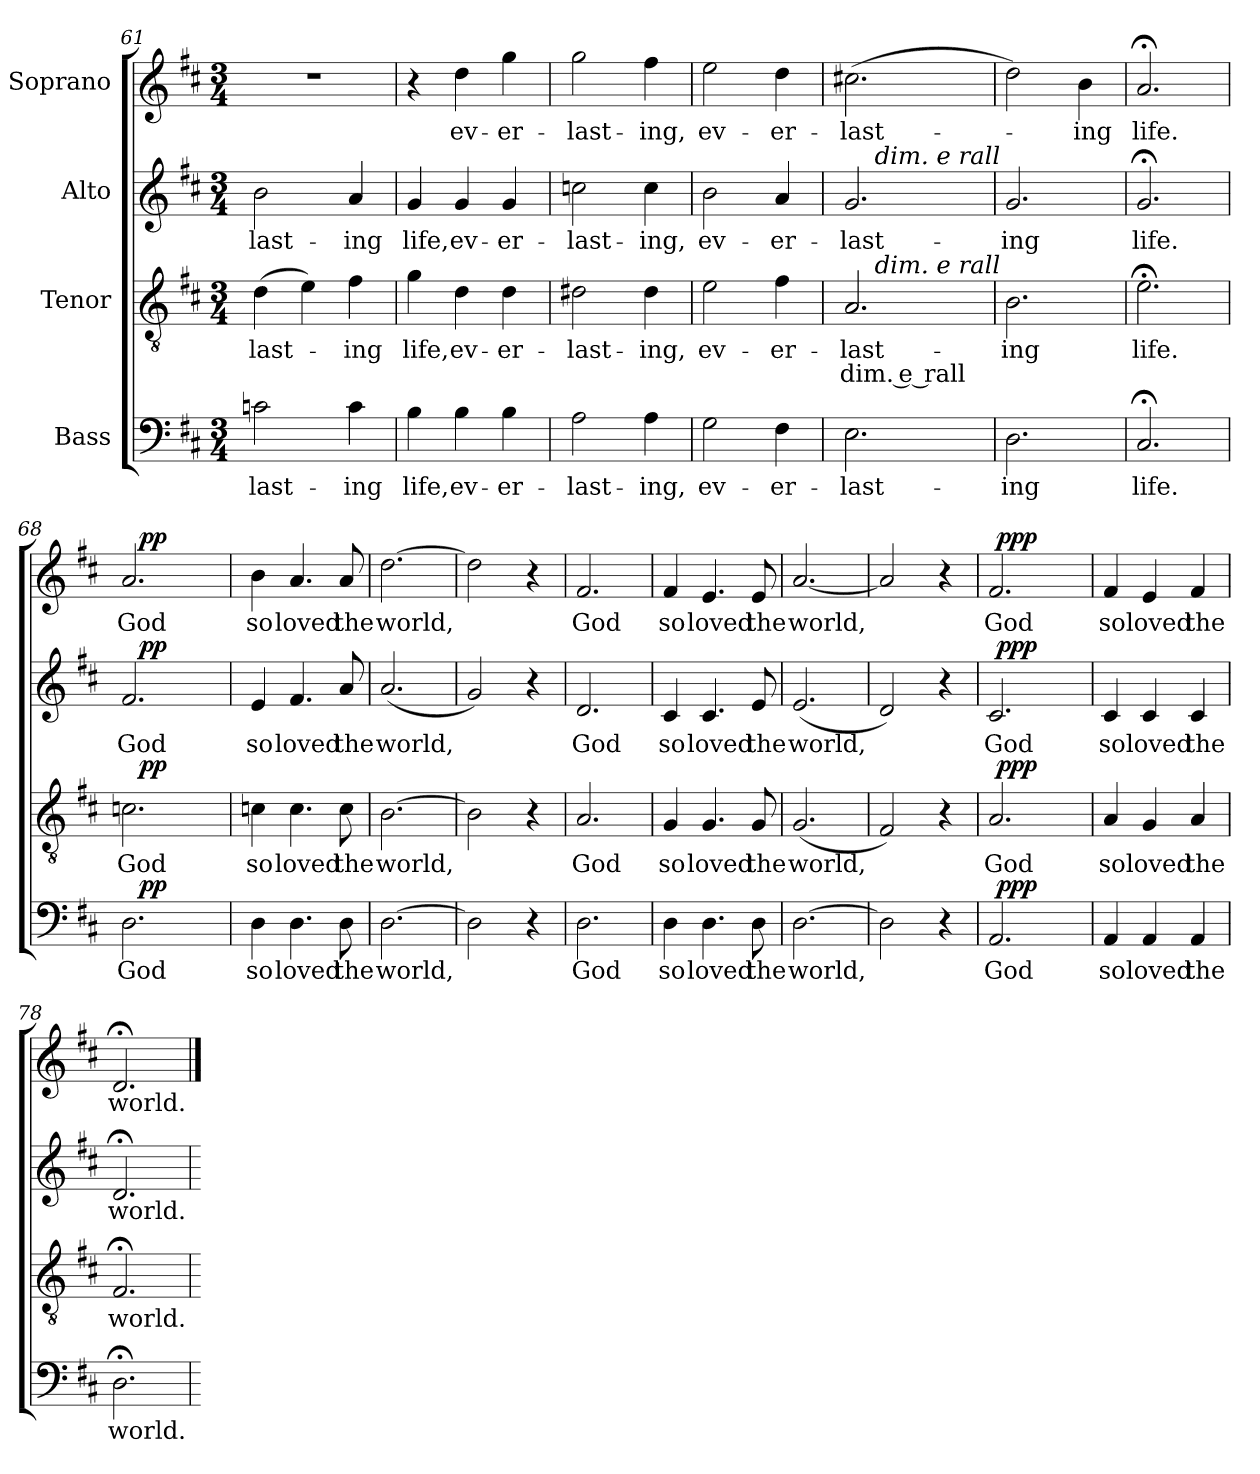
**kern	**text	**dynam	**kern	**text	**text	**dynam	**kern	**text	**dynam	**kern	**text	**dynam
*part4	*part4	*part4	*part3	*part3	*part3	*part3	*part2	*part2	*part2	*part1	*part1	*part1
*staff4	*staff4	*staff4	*staff3	*staff3	*staff3	*staff3	*staff2	*staff2	*staff2	*staff1	*staff1	*staff1
*I"Bass	*	*	*I"Tenor	*	*	*	*I"Alto	*	*	*I"Soprano	*	*
!!LO:PB:g=z
*clefF4	*	*	*clefGv2	*	*	*	*clefG2	*	*	*clefG2	*	*
*k[f#c#]	*	*	*k[f#c#]	*	*	*	*k[f#c#]	*	*	*k[f#c#]	*	*
*D:	*	*	*D:	*	*	*	*D:	*	*	*D:	*	*
*M3/4	*	*	*M3/4	*	*	*	*M3/4	*	*	*M3/4	*	*
=61	=61	=61	=61	=61	=61	=61	=61	=61	=61	=61	=61	=61
!	!LO:LY:b:cj	!	!	!LO:LY:b:cj	!	!	!	!LO:LY:b:cj	!	!LO:N:vis=1	!	!
2cn\	-last-	.	(>4d\	-last-	.	.	2b\	-last-	.	2.r	.	.
.	.	.	4e\)	.	.	.	.	.	.	.	.	.
!	!LO:LY:b:cj	!	!	!LO:LY:b:cj	!	!	!	!LO:LY:b:cj	!	!	!	!
4c\	-ing	.	4f#\	-ing	.	.	4a/	-ing	.	.	.	.
=62	=62	=62	=62	=62	=62	=62	=62	=62	=62	=62	=62	=62
!	!LO:LY:b:cj	!	!	!LO:LY:b:cj	!	!	!	!LO:LY:b:cj	!	!	!	!
4B\	life,	.	4g\	life,	.	.	4g/	life,	.	4r	.	.
!	!LO:LY:b:cj	!	!	!LO:LY:b:cj	!	!	!	!LO:LY:b:cj	!	!	!LO:LY:b:cj	!
4B\	ev-	.	4d\	ev-	.	.	4g/	ev-	.	4dd\	ev-	.
!	!LO:LY:b:cj	!	!	!LO:LY:b:cj	!	!	!	!LO:LY:b:cj	!	!	!LO:LY:b:cj	!
4B\	-er-	.	4d\	-er-	.	.	4g/	-er-	.	4gg\	-er-	.
=63	=63	=63	=63	=63	=63	=63	=63	=63	=63	=63	=63	=63
!	!LO:LY:b:cj	!	!	!LO:LY:b:cj	!	!	!	!LO:LY:b:cj	!	!	!LO:LY:b:cj	!
2A\	-last-	.	2d#X\	-last-	.	.	2ccn\	-last-	.	2gg\	-last-	.
!	!LO:LY:b:cj	!	!	!LO:LY:b:cj	!	!	!	!LO:LY:b:cj	!	!	!LO:LY:b:cj	!
4A\	-ing,	.	4d#\	-ing,	.	.	4cc\	-ing,	.	4ff#\	-ing,	.
=64	=64	=64	=64	=64	=64	=64	=64	=64	=64	=64	=64	=64
!	!LO:LY:b:cj	!	!	!LO:LY:b:cj	!	!	!	!LO:LY:b:cj	!	!	!LO:LY:b:cj	!
2G\	ev-	.	2e\	ev-	.	.	2b\	ev-	.	2ee\	ev-	.
!	!LO:LY:b:cj	!	!	!LO:LY:b:cj	!	!	!	!LO:LY:b:cj	!	!	!LO:LY:b:cj	!
4F#\	-er-	.	4f#\	-er-	.	.	4a/	-er-	.	4dd\	-er-	.
=65	=65	=65	=65	=65	=65	=65	=65	=65	=65	=65	=65	=65
!	!LO:LY:b:cj	!	!	!LO:LY:b:cj	!LO:LY:b:cj	!	!	!LO:LY:b:cj	!	!	!LO:LY:b	!
*	*	*	*^	*	*	*	*^	*	*	*	*	*
2.E\	-last-	.	2.A/	16ryy	-last-	-dim. e rall	.	2.g/	16ryy	-last-	.	(>2.cc#X\	-last-	.
.	.	.	.	64ryy	.	.	.	.	64ryy	.	.	.	.	.
!	!	!	!	!	!	!	!	!	!LO:TX:a:i:t=dim. e rall	!	!	!	!	!
!	!	!	!	!LO:TX:a:i:t=dim. e rall	!	!	!	!	!	!	!	!	!	!
.	.	.	.	2ryy	.	.	.	.	2ryy	.	.	.	.	.
.	.	.	.	8ryy	.	.	.	.	8ryy	.	.	.	.	.
.	.	.	.	32.ryy	.	.	.	.	32.ryy	.	.	.	.	.
=66	=66	=66	=66	=66	=66	=66	=66	=66	=66	=66	=66	=66	=66	=66
!	!LO:LY:b:cj	!	!	!	!LO:LY:b:cj	!	!	!	!	!LO:LY:b:cj	!	!	!	!
*	*	*	*v	*v	*	*	*	*	*	*	*	*	*	*
*	*	*	*	*	*	*	*v	*v	*	*	*	*	*
2.D\	-ing	.	2.B\	ing	.	.	2.g/	-ing	.	2dd\)	.	.
!	!	!	!	!	!	!	!	!	!	!	!LO:LY:b:cj	!
.	.	.	.	.	.	.	.	.	.	4b\	-ing	.
=67	=67	=67	=67	=67	=67	=67	=67	=67	=67	=67	=67	=67
!	!LO:LY:b:cj	!	!	!LO:LY:b:cj	!	!	!	!LO:LY:b:cj	!	!	!LO:LY:b:cj	!
2.C#;</	life.	.	2.e;<\	life.	.	.	2.g;</	life.	.	2.a;</	life.	.
!!LO:LB:g=z
=68	=68	=68	=68	=68	=68	=68	=68	=68	=68	=68	=68	=68
!	!LO:LY:b:cj	!	!	!LO:LY:b:cj	!	!	!	!LO:LY:b:cj	!	!	!LO:LY:b:cj	!
*^	*	*	*^	*	*	*	*^	*	*	*^	*	*
2.D\	16ryy	God	.	2.cn\	16ryy	God	.	.	2.f#/	16ryy	God	.	2.a/	16ryy	God	.
!	!	!	!LO:DY:a	!	!	!	!	!LO:DY:a	!	!	!	!LO:DY:a	!	!	!	!LO:DY:a
.	2ryy	.	pp	.	2ryy	.	.	pp	.	2ryy	.	pp	.	2ryy	.	pp
.	8.ryy	.	.	.	8.ryy	.	.	.	.	8.ryy	.	.	.	8.ryy	.	.
=69	=69	=69	=69	=69	=69	=69	=69	=69	=69	=69	=69	=69	=69	=69	=69	=69
!	!	!LO:LY:b:rj	!	!	!	!LO:LY:b:rj	!	!	!	!	!LO:LY:b:rj	!	!	!	!LO:LY:b:rj	!
*v	*v	*	*	*	*	*	*	*	*v	*v	*	*	*v	*v	*	*
*	*	*	*v	*v	*	*	*	*	*	*	*	*	*
4D\	so	.	4cn\	so	.	.	4e/	so	.	4b\	so	.
!	!LO:LY:b:cj	!	!	!LO:LY:b:cj	!	!	!	!LO:LY:b:cj	!	!	!LO:LY:b:cj	!
4.D\	loved	.	4.c\	loved	.	.	4.f#/	loved	.	4.a/	loved	.
!	!LO:LY:b:cj	!	!	!LO:LY:b:cj	!	!	!	!LO:LY:b:cj	!	!	!LO:LY:b:cj	!
8D\	the	.	8c\	the	.	.	8a/	the	.	8a/	the	.
=70	=70	=70	=70	=70	=70	=70	=70	=70	=70	=70	=70	=70
!	!LO:LY:b	!	!	!LO:LY:b	!	!	!	!LO:LY:b	!	!	!LO:LY:b	!
[>2.D\	world,	.	[>2.B\	world,	.	.	(<2.a/	world,	.	[>2.dd\	world,	.
=71	=71	=71	=71	=71	=71	=71	=71	=71	=71	=71	=71	=71
2D\]	.	.	2B\]	.	.	.	2g/)	.	.	2dd\]	.	.
4r	.	.	4r	.	.	.	4r	.	.	4r	.	.
=72	=72	=72	=72	=72	=72	=72	=72	=72	=72	=72	=72	=72
!	!LO:LY:b:cj	!	!	!LO:LY:b:cj	!	!	!	!LO:LY:b:cj	!	!	!LO:LY:b:cj	!
2.D\	God	.	2.A/	God	.	.	2.d/	God	.	2.f#/	God	.
=73	=73	=73	=73	=73	=73	=73	=73	=73	=73	=73	=73	=73
!	!LO:LY:b:cj	!	!	!LO:LY:b:cj	!	!	!	!LO:LY:b:cj	!	!	!LO:LY:b:cj	!
4D\	so	.	4G/	so	.	.	4c#/	so	.	4f#/	so	.
!	!LO:LY:b:cj	!	!	!LO:LY:b:cj	!	!	!	!LO:LY:b:cj	!	!	!LO:LY:b:cj	!
4.D\	loved	.	4.G/	loved	.	.	4.c#/	loved	.	4.e/	loved	.
!	!LO:LY:b:cj	!	!	!LO:LY:b:cj	!	!	!	!LO:LY:b:cj	!	!	!LO:LY:b:cj	!
8D\	the	.	8G/	the	.	.	8e/	the	.	8e/	the	.
!!LO:LB:g=z
=74	=74	=74	=74	=74	=74	=74	=74	=74	=74	=74	=74	=74
!	!LO:LY:b	!	!	!LO:LY:b	!	!	!	!LO:LY:b	!	!	!LO:LY:b	!
[>2.D\	world,	.	(<2.G/	world,	.	.	(<2.e/	world,	.	[<2.a/	world,	.
=75	=75	=75	=75	=75	=75	=75	=75	=75	=75	=75	=75	=75
2D\]	.	.	2F#/)	.	.	.	2d/)	.	.	2a/]	.	.
4r	.	.	4r	.	.	.	4r	.	.	4r	.	.
=76	=76	=76	=76	=76	=76	=76	=76	=76	=76	=76	=76	=76
!	!LO:LY:b:cj	!	!	!LO:LY:b:cj	!	!	!	!LO:LY:b:cj	!	!	!LO:LY:b:cj	!
*^	*	*	*^	*	*	*	*^	*	*	*^	*	*
2.AA/	64ryy	God	.	2.A/	64ryy	God	.	.	2.c#/	64ryy	God	.	2.f#/	64ryy	God	.
!	!	!	!LO:DY:a	!	!	!	!	!LO:DY:a	!	!	!	!LO:DY:a	!	!	!	!LO:DY:a
.	2ryy	.	ppp	.	2ryy	.	.	ppp	.	2ryy	.	ppp	.	2ryy	.	ppp
.	8...ryy	.	.	.	8...ryy	.	.	.	.	8...ryy	.	.	.	8...ryy	.	.
=77	=77	=77	=77	=77	=77	=77	=77	=77	=77	=77	=77	=77	=77	=77	=77	=77
!	!	!LO:LY:b:cj	!	!	!	!LO:LY:b:cj	!	!	!	!	!LO:LY:b:cj	!	!	!	!LO:LY:b:cj	!
*v	*v	*	*	*	*	*	*	*	*v	*v	*	*	*v	*v	*	*
*	*	*	*v	*v	*	*	*	*	*	*	*	*	*
4AA/	so	.	4A/	so	.	.	4c#/	so	.	4f#/	so	.
!	!LO:LY:b:cj	!	!	!LO:LY:b:cj	!	!	!	!LO:LY:b:cj	!	!	!LO:LY:b:cj	!
4AA/	loved	.	4G/	loved	.	.	4c#/	loved	.	4e/	loved	.
!	!LO:LY:b:cj	!	!	!LO:LY:b:cj	!	!	!	!LO:LY:b:cj	!	!	!LO:LY:b:cj	!
4AA/	the	.	4A/	the	.	.	4c#/	the	.	4f#/	the	.
=78	=78	=78	=78	=78	=78	=78	=78	=78	=78	=78	=78	=78
!	!LO:LY:b:cj	!	!	!LO:LY:b:cj	!	!	!	!LO:LY:b:cj	!	!	!LO:LY:b:cj	!
2.D;<\	world.	.	2.F#;</	world.	.	.	2.d;</	world.	.	2.d;</	world.	.
=	==	==	=	==	==	==	=	==	==	==	==	==
*-	*-	*-	*-	*-	*-	*-	*-	*-	*-	*-	*-	*-
